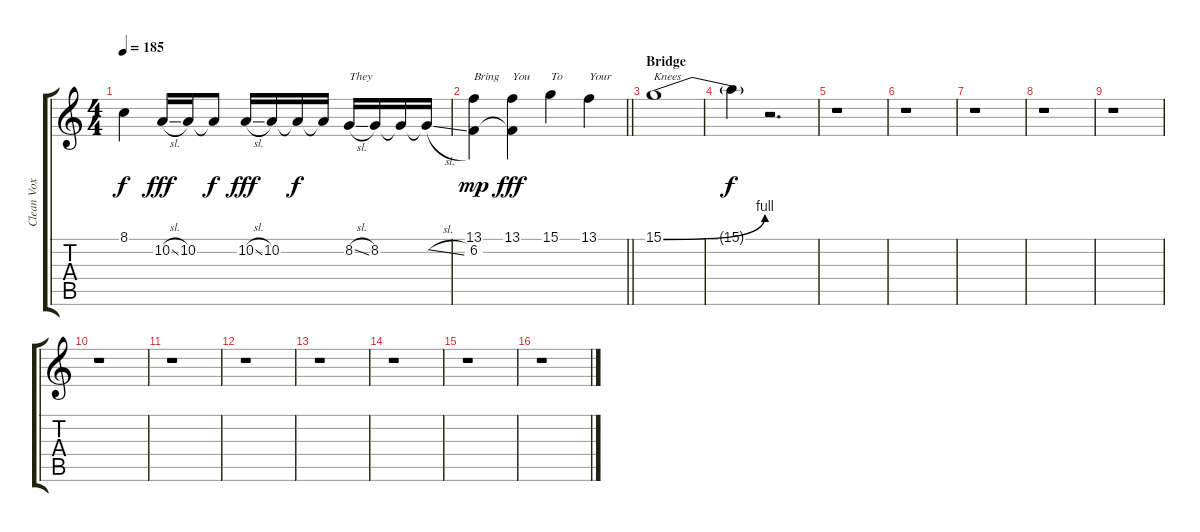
\track ("Clean Vox" "Clean Vox") {instrument lead2sawtooth}
\staff {score tabs}
\tuning (E4 B3 G3 D3 A2 D2) {hide}
\ts (4 4)
\tempo 185
\clef g2
\ks c
8.1{t}.4{dy f} 10.2{sl}.16{dy fff} 10.2.16 10.2{t}.8{dy f} 10.2{sl}.16{dy fff} 10.2.16 10.2{t}.16{dy f} 10.2{t}.16 8.2{sl}.16{txt "They"} 8.2.16 8.2{t}.16 8.2{sl t}.16 |
\barLineRight lightlight
(13.1 6.2).4{txt "Bring" dy mp} (13.1 6.2{t}).4{txt "You" dy fff} 15.1.4{txt "To"} 13.1.4{txt "Your"} |
\section ("" "Bridge")
15.1{be (bend 0 0 60 4)}.1{txt "Knees"} |
15.1{t}.4{dy f} r.2{d} |
r.1 |
r.1 |
r.1 |
r.1 |
r.1 |
r.1 |
r.1 |
r.1 |
r.1 |
r.1 |
r.1 |
r.1
